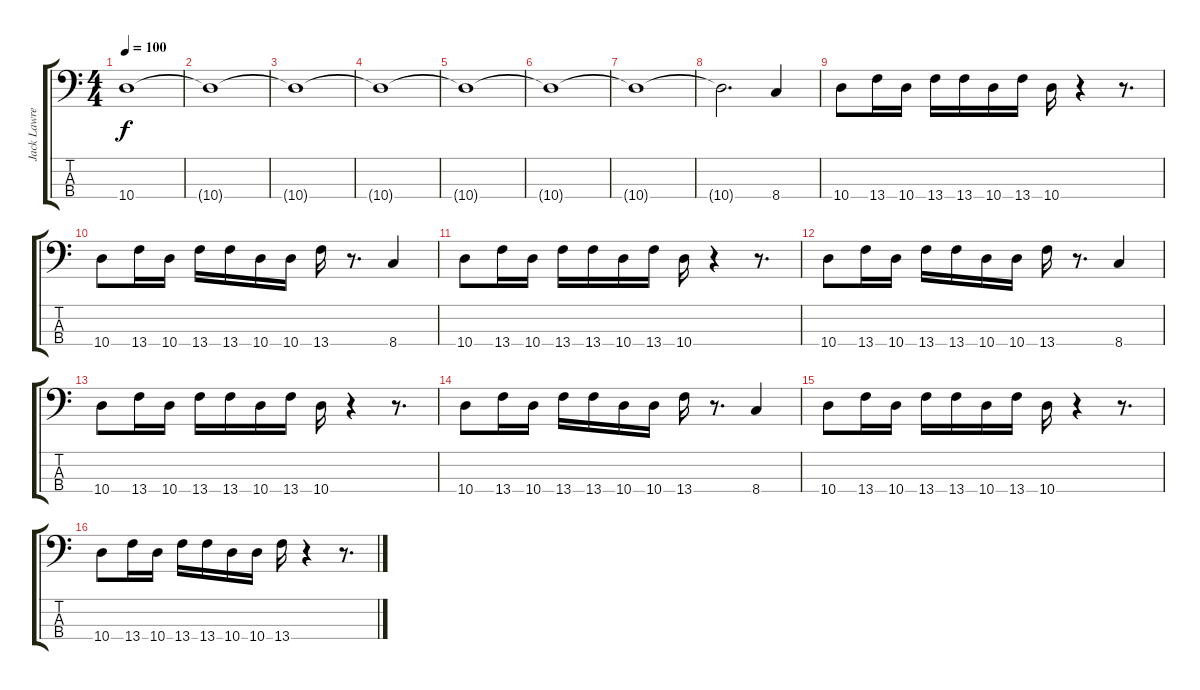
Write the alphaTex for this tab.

\track ("Jack Lawrence" "Jack Lawre") {instrument electricbassfinger}
\staff {score tabs}
\tuning (G2 D2 A1 E1) {hide}
\ts (4 4)
\tempo 100
\clef f4
\ks c
10.4{t}.1{dy f} |
10.4{t}.1 |
10.4{t}.1 |
10.4{t}.1 |
10.4{t}.1 |
10.4{t}.1 |
10.4{t}.1 |
10.4{t}.2{d} 8.4.4 |
10.4.8 13.4.16 10.4.16 13.4.16 13.4.16 10.4.16 13.4.16 10.4.16 r.4 r.8{d} |
10.4.8 13.4.16 10.4.16 13.4.16 13.4.16 10.4.16 10.4.16 13.4.16 r.8{d} 8.4.4 |
10.4.8 13.4.16 10.4.16 13.4.16 13.4.16 10.4.16 13.4.16 10.4.16 r.4 r.8{d} |
10.4.8 13.4.16 10.4.16 13.4.16 13.4.16 10.4.16 10.4.16 13.4.16 r.8{d} 8.4.4 |
10.4.8 13.4.16 10.4.16 13.4.16 13.4.16 10.4.16 13.4.16 10.4.16 r.4 r.8{d} |
10.4.8 13.4.16 10.4.16 13.4.16 13.4.16 10.4.16 10.4.16 13.4.16 r.8{d} 8.4.4 |
10.4.8 13.4.16 10.4.16 13.4.16 13.4.16 10.4.16 13.4.16 10.4.16 r.4 r.8{d} |
10.4.8 13.4.16 10.4.16 13.4.16 13.4.16 10.4.16 10.4.16 13.4.16 r.4 r.8{d}
